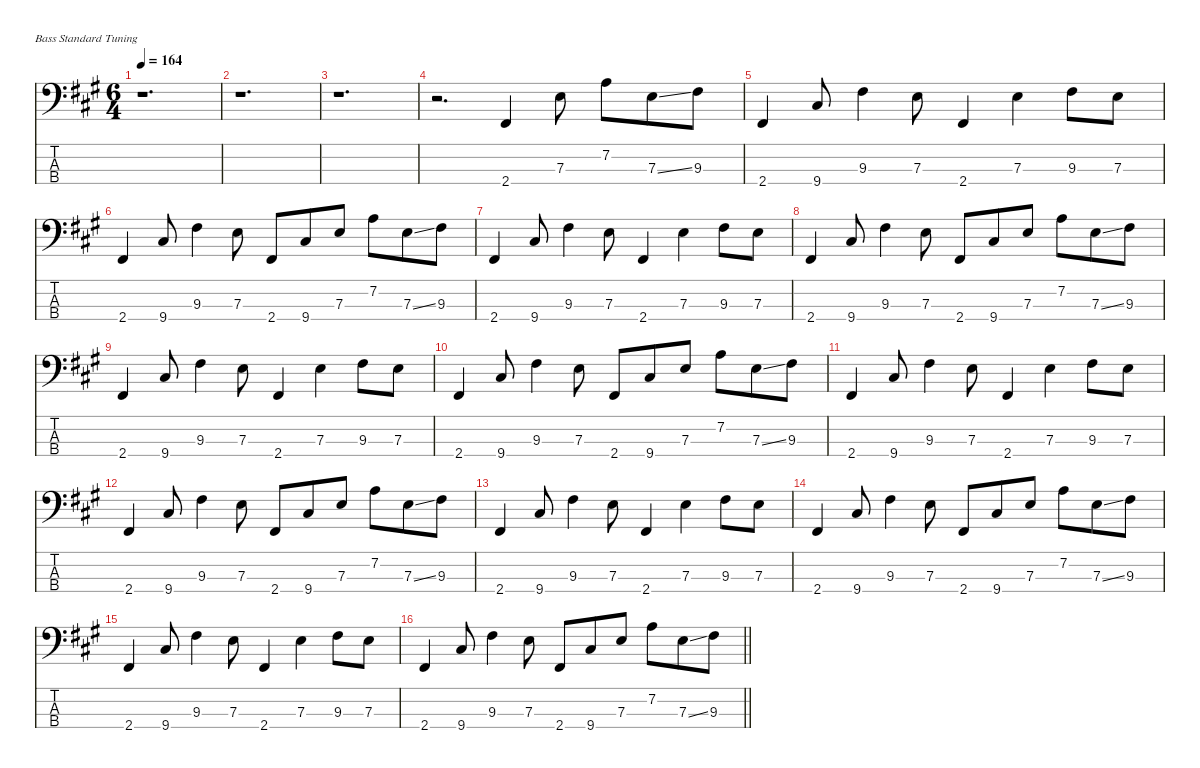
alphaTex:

\defaultSystemsLayout 4
\hideDynamics
\bracketExtendMode nobrackets
\singleTrackTrackNamePolicy hidden
\multiTrackTrackNamePolicy hidden
\firstSystemTrackNameMode fullname
\firstSystemTrackNameOrientation horizontal
\otherSystemsTrackNameOrientation horizontal
\track ("Bass" "el.bs.") {instrument electricbassfinger}
\staff {score tabs}
\tuning (G2 D2 A1 E1)
\ts (6 4)
\beaming (8 3 3 3 3)
\tempo 164
\clef f4
\ks f#minor
r.1{d dy ff instrument electricbassfinger beam Down} |
r.1{d beam Down} |
r.1{d beam Down} |
r.2{d beam Down} 2.4{acc #}.4{beam Up} 7.3{acc forcenatural}.8{beam Down} 7.2{acc forcenatural}.8{dy f beam Down} 7.3{ss acc forcenatural}.8{dy ff beam Down} 9.3{acc #}.8{beam Down} |
2.4{acc #}.4{beam Up} 9.4{acc #}.8{dy f beam Up} 9.3{acc #}.4{dy ff beam Down} 7.3{acc forcenatural}.8{beam Down} 2.4{acc #}.4{beam Up} 7.3{acc forcenatural}.4{beam Down} 9.3{acc #}.8{beam Down} 7.3{acc forcenatural}.8{beam Down} |
2.4{acc #}.4{beam Up} 9.4{acc #}.8{beam Up} 9.3{acc #}.4{beam Down} 7.3{acc forcenatural}.8{beam Down} 2.4{acc #}.8{beam Up} 9.4{acc #}.8{dy f beam Up} 7.3{acc forcenatural}.8{beam Up} 7.2{acc forcenatural}.8{beam Down} 7.3{ss acc forcenatural}.8{beam Down} 9.3{acc #}.8{beam Down} |
2.4{acc #}.4{dy ff beam Up} 9.4{acc #}.8{dy f beam Up} 9.3{acc #}.4{dy ff beam Down} 7.3{acc forcenatural}.8{beam Down} 2.4{acc #}.4{beam Up} 7.3{acc forcenatural}.4{beam Down} 9.3{acc #}.8{beam Down} 7.3{acc forcenatural}.8{beam Down} |
2.4{acc #}.4{beam Up} 9.4{acc #}.8{beam Up} 9.3{acc #}.4{beam Down} 7.3{acc forcenatural}.8{beam Down} 2.4{acc #}.8{beam Up} 9.4{acc #}.8{dy f beam Up} 7.3{acc forcenatural}.8{beam Up} 7.2{acc forcenatural}.8{beam Down} 7.3{ss acc forcenatural}.8{beam Down} 9.3{acc #}.8{beam Down} |
2.4{acc #}.4{dy ff beam Up} 9.4{acc #}.8{dy f beam Up} 9.3{acc #}.4{dy ff beam Down} 7.3{acc forcenatural}.8{beam Down} 2.4{acc #}.4{beam Up} 7.3{acc forcenatural}.4{beam Down} 9.3{acc #}.8{beam Down} 7.3{acc forcenatural}.8{beam Down} |
2.4{acc #}.4{beam Up} 9.4{acc #}.8{beam Up} 9.3{acc #}.4{beam Down} 7.3{acc forcenatural}.8{beam Down} 2.4{acc #}.8{beam Up} 9.4{acc #}.8{dy f beam Up} 7.3{acc forcenatural}.8{beam Up} 7.2{acc forcenatural}.8{beam Down} 7.3{ss acc forcenatural}.8{beam Down} 9.3{acc #}.8{beam Down} |
2.4{acc #}.4{dy ff beam Up} 9.4{acc #}.8{dy f beam Up} 9.3{acc #}.4{dy ff beam Down} 7.3{acc forcenatural}.8{beam Down} 2.4{acc #}.4{beam Up} 7.3{acc forcenatural}.4{beam Down} 9.3{acc #}.8{beam Down} 7.3{acc forcenatural}.8{beam Down} |
2.4{acc #}.4{beam Up} 9.4{acc #}.8{beam Up} 9.3{acc #}.4{beam Down} 7.3{acc forcenatural}.8{beam Down} 2.4{acc #}.8{beam Up} 9.4{acc #}.8{dy f beam Up} 7.3{acc forcenatural}.8{beam Up} 7.2{acc forcenatural}.8{beam Down} 7.3{ss acc forcenatural}.8{beam Down} 9.3{acc #}.8{beam Down} |
2.4{acc #}.4{dy ff beam Up} 9.4{acc #}.8{dy f beam Up} 9.3{acc #}.4{dy ff beam Down} 7.3{acc forcenatural}.8{beam Down} 2.4{acc #}.4{beam Up} 7.3{acc forcenatural}.4{beam Down} 9.3{acc #}.8{beam Down} 7.3{acc forcenatural}.8{beam Down} |
2.4{acc #}.4{beam Up} 9.4{acc #}.8{beam Up} 9.3{acc #}.4{beam Down} 7.3{acc forcenatural}.8{beam Down} 2.4{acc #}.8{beam Up} 9.4{acc #}.8{dy f beam Up} 7.3{acc forcenatural}.8{beam Up} 7.2{acc forcenatural}.8{beam Down} 7.3{ss acc forcenatural}.8{beam Down} 9.3{acc #}.8{beam Down} |
2.4{acc #}.4{dy ff beam Up} 9.4{acc #}.8{dy f beam Up} 9.3{acc #}.4{dy ff beam Down} 7.3{acc forcenatural}.8{beam Down} 2.4{acc #}.4{beam Up} 7.3{acc forcenatural}.4{beam Down} 9.3{acc #}.8{beam Down} 7.3{acc forcenatural}.8{beam Down} |
\barLineRight lightlight
2.4{acc #}.4{beam Up} 9.4{acc #}.8{beam Up} 9.3{acc #}.4{beam Down} 7.3{acc forcenatural}.8{beam Down} 2.4{acc #}.8{beam Up} 9.4{acc #}.8{dy f beam Up} 7.3{acc forcenatural}.8{beam Up} 7.2{acc forcenatural}.8{beam Down} 7.3{ss acc forcenatural}.8{beam Down} 9.3{acc #}.8{beam Down}
